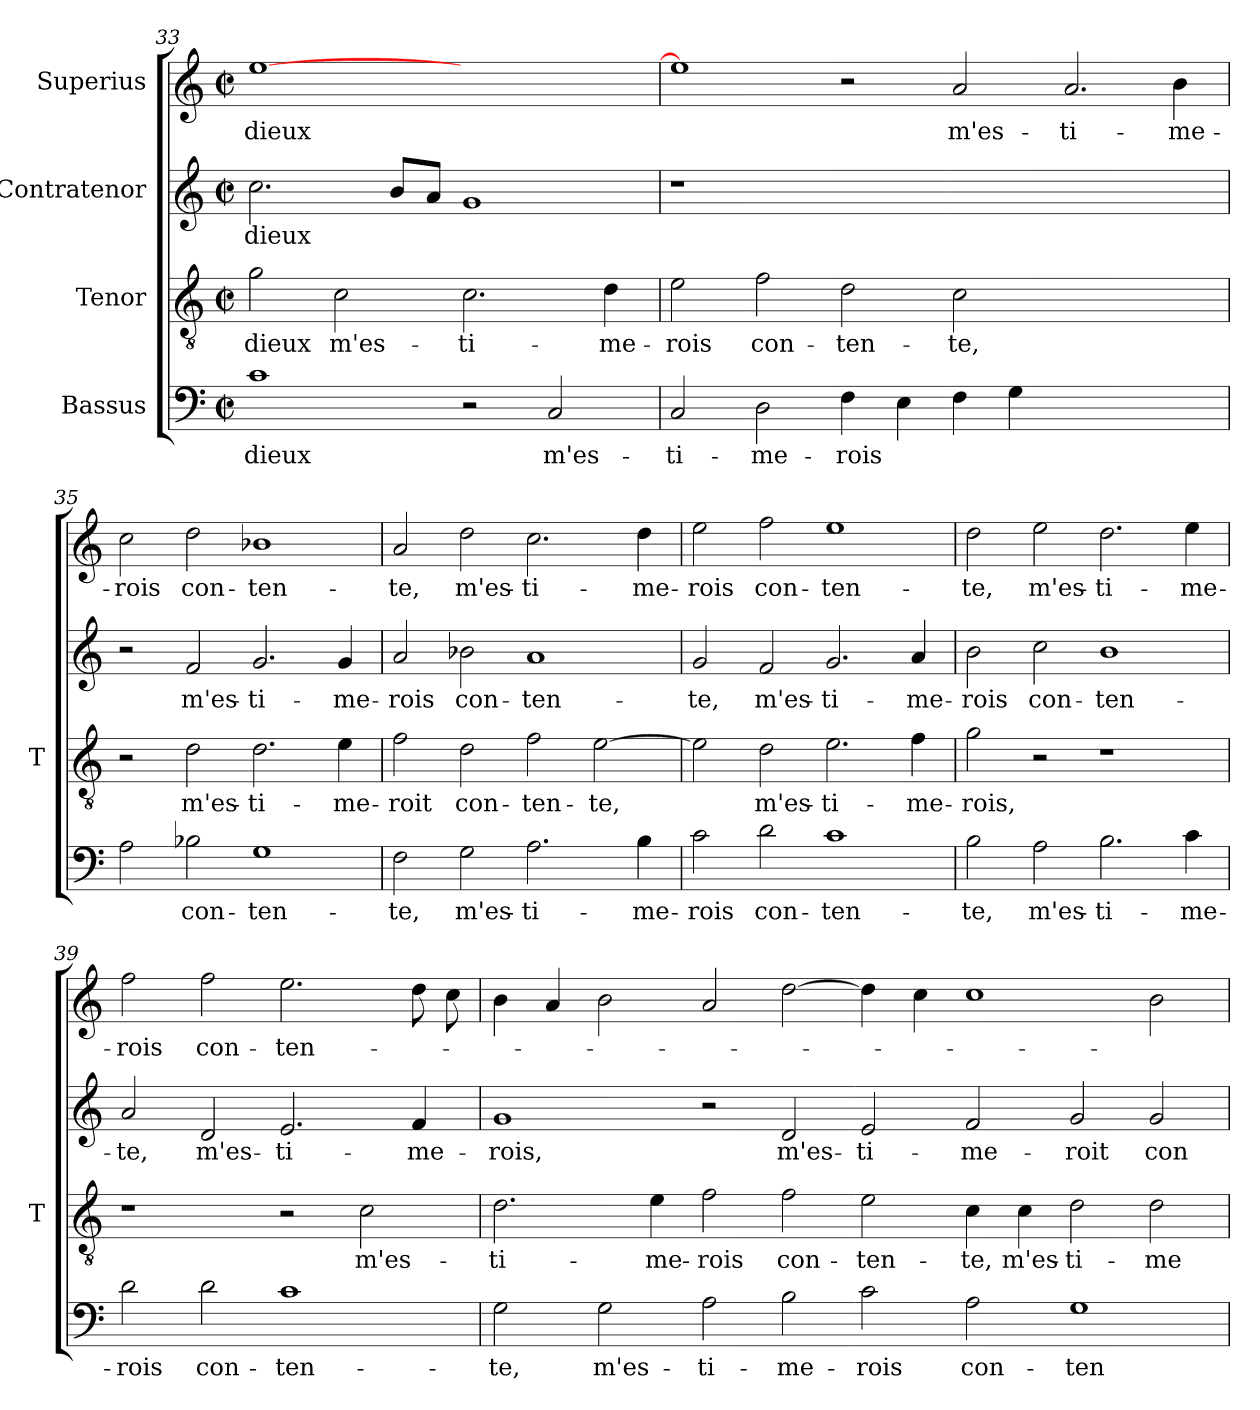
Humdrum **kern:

**kern	**text	**kern	**text	**kern	**text	**kern	**text
*part4	*part4	*part3	*part3	*part2	*part2	*part1	*part1
*staff4	*staff4	*staff3	*staff3	*staff2	*staff2	*staff1	*staff1
*I"Bassus	*	*I"Tenor	*	*I"Contratenor	*	*I"Superius	*
*	*	*I'T	*	*	*	*	*
*clefF4	*	*clefGv2	*	*clefG2	*	*clefG2	*
*k[]	*	*k[]	*	*k[]	*	*k[]	*
*C:	*	*C:	*	*C:	*	*C:	*
*M2/2	*	*M2/2	*	*M2/2	*	*M2/2	*
*met(c|)	*	*met(c|)	*	*met(c|)	*	*met(c|)	*
=33	=33	=33	=33	=33	=33	=33	=33
1c	-dieux	2g	-dieux	2.cc	-dieux	[1ee	-dieux
.	.	2c	m'es-	.	.	.	.
.	.	.	.	8bL	.	.	.
.	.	.	.	8aJ	.	.	.
2r	.	2.c	ti-	1g	.	1ryy	.
2C	m'es-	.	.	.	.	.	.
.	.	4d	me-	.	.	.	.
=34	=34	=34	=34	=34	=34	=34	=34
2C	ti-	2e	-rois	1r	.	1ee]	.
2D	me-	2f	con-	.	.	.	.
4F	-rois	2d	ten-	1ryy	.	2r	.
4E	.	.	.	.	.	.	.
4F	.	2c	-te,	.	.	2a	m'es-
4G	.	.	.	.	.	.	.
1ryy	.	1ryy	.	1ryy	.	2.a	ti-
.	.	.	.	.	.	4b	me-
=35	=35	=35	=35	=35	=35	=35	=35
2A	.	2r	.	2r	.	2cc	-rois
2B-X	con-	2d	m'es-	2f	m'es-	2dd	con-
1G	ten-	2.d	ti-	2.g	ti-	1b-X	ten-
.	.	4e	me-	4g	me-	.	.
!!LO:PB:g=z
=36	=36	=36	=36	=36	=36	=36	=36
2F	-te,	2f	-roit	2a	-rois	2a	-te,
2G	m'es-	2d	con-	2b-X	con-	2dd	m'es-
2.A	ti-	2f	ten-	1a	ten-	2.cc	ti-
.	.	[2e	-te,	.	.	.	.
4B	me-	.	.	.	.	4dd	me-
=37	=37	=37	=37	=37	=37	=37	=37
2c	-rois	2e]	.	2g	-te,	2ee	-rois
2d	con-	2d	m'es-	2f	m'es-	2ff	con-
1c	ten-	2.e	ti-	2.g	ti-	1ee	ten-
.	.	4f	me-	4a	me-	.	.
=38	=38	=38	=38	=38	=38	=38	=38
2B	-te,	2g	-rois,	2b	-rois	2dd	-te,
2A	m'es-	2r	.	2cc	con-	2ee	m'es-
2.B	ti-	1r	.	1b	ten-	2.dd	ti-
4c	me-	.	.	.	.	4ee	me-
=39	=39	=39	=39	=39	=39	=39	=39
2d	-rois	1r	.	2a	-te,	2ff	-rois
2d	con-	.	.	2d	m'es-	2ff	con-
1c	ten-	2r	.	2.e	ti-	2.ee	ten-
.	.	2c	m'es-	.	.	.	.
.	.	.	.	4f	me-	8ddi	.
.	.	.	.	.	.	8cc	.
=40	=40	=40	=40	=40	=40	=40	=40
2G	-te,	2.d	ti-	1g	-rois,	4b	.
.	.	.	.	.	.	4a	.
2G	m'es-	.	.	.	.	2b	.
.	.	4e	me-	.	.	.	.
2A	ti-	2f	-rois	2r	.	2a	.
2B	me-	2f	con-	2d	m'es-	[2dd	.
2c	-rois	2e	ten-	2e	ti-	4dd]	.
.	.	.	.	.	.	4cc	.
2A	con-	4c	-te,	2f	me-	1cc	.
.	.	4c	m'es-	.	.	.	.
1G	ten-	2d	ti-	2g	-roit	.	.
.	.	2d	me-	2g	con-	2b	.
=	=	=	=	=	=	=	=
*-	*-	*-	*-	*-	*-	*-	*-
